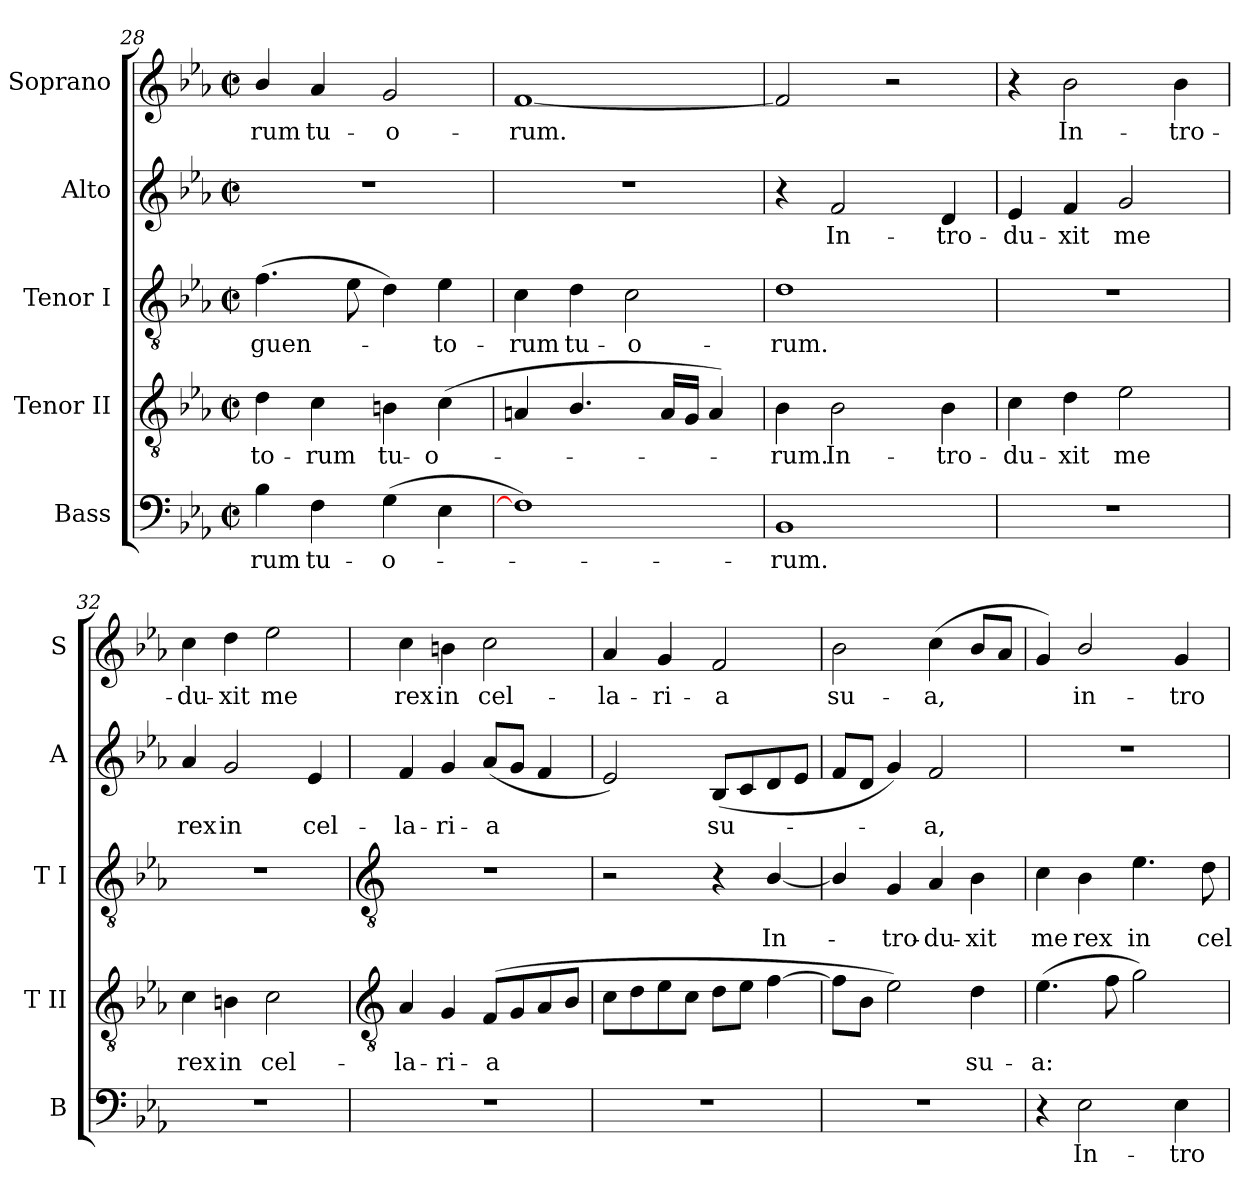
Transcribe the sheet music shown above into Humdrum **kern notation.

**kern	**text	**kern	**text	**kern	**text	**kern	**text	**kern	**text
*part5	*part5	*part4	*part4	*part3	*part3	*part2	*part2	*part1	*part1
*staff5	*staff5	*staff4	*staff4	*staff3	*staff3	*staff2	*staff2	*staff1	*staff1
*I"Bass	*	*I"Tenor II	*	*I"Tenor I	*	*I"Alto	*	*I"Soprano	*
*I'B	*	*I'T II	*	*I'T I	*	*I'A	*	*I'S	*
*clefF4	*	*clefGv2	*	*clefGv2	*	*clefG2	*	*clefG2	*
*k[b-e-a-]	*	*k[b-e-a-]	*	*k[b-e-a-]	*	*k[b-e-a-]	*	*k[b-e-a-]	*
*E-:	*	*E-:	*	*E-:	*	*E-:	*	*E-:	*
*M2/2	*	*M2/2	*	*M2/2	*	*M2/2	*	*M2/2	*
*met(c|)	*	*met(c|)	*	*met(c|)	*	*met(c|)	*	*met(c|)	*
=28	=28	=28	=28	=28	=28	=28	=28	=28	=28
!	!LO:LY:b	!	!LO:LY:b	!	!LO:LY:b	!	!	!	!LO:LY:b
4B-	-rum	4d	-to-	(>4.f	-guen-	1r	.	4b-/	-rum
!	!LO:LY:b	!	!LO:LY:b	!	!	!	!	!	!LO:LY:b
4F	tu-	4c	-rum	.	.	.	.	4a-	tu-
.	.	.	.	8e-	.	.	.	.	.
!	!LO:LY:b	!	!LO:LY:b	!	!	!	!	!	!LO:LY:b
(>4G	-o-	4Bn	tu-	4d)	.	.	.	2g	-o-
!	!	!	!LO:LY:b	!	!LO:LY:b	!	!	!	!
4E-	.	(<4c	-o-	4e-	to-	.	.	.	.
=29	=29	=29	=29	=29	=29	=29	=29	=29	=29
!	!	!	!	!	!LO:LY:b	!	!	!	!LO:LY:b
1F])	.	4An	.	4c	-rum	1r	.	[1f	-rum.
!	!	!	!	!	!LO:LY:b	!	!	!	!
.	.	4.B-/	.	4d	tu-	.	.	.	.
!	!	!	!	!	!LO:LY:b	!	!	!	!
.	.	.	.	2c	-o-	.	.	.	.
.	.	16ALL	.	.	.	.	.	.	.
.	.	16GJJ	.	.	.	.	.	.	.
.	.	4A)	.	.	.	.	.	.	.
=30	=30	=30	=30	=30	=30	=30	=30	=30	=30
!	!LO:LY:b	!	!LO:LY:b	!	!LO:LY:b	!	!	!	!
1BB-	rum.	4B-	rum.	1d	-rum.	4r	.	2f]	.
!	!	!	!LO:LY:b	!	!	!	!LO:LY:b	!	!
.	.	2B-	In-	.	.	2f	In-	.	.
.	.	.	.	.	.	.	.	2r	.
!	!	!	!LO:LY:b	!	!	!	!LO:LY:b	!	!
.	.	4B-	-tro-	.	.	4d	-tro-	.	.
=31	=31	=31	=31	=31	=31	=31	=31	=31	=31
!	!	!	!LO:LY:b	!	!	!	!LO:LY:b	!	!
1r	.	4c	-du-	1r	.	4e-	-du-	4r	.
!	!	!	!LO:LY:b	!	!	!	!LO:LY:b	!	!LO:LY:b
.	.	4d	-xit	.	.	4f	-xit	2b-	In-
!	!	!	!LO:LY:b	!	!	!	!LO:LY:b	!	!
.	.	2e-	me	.	.	2g	me	.	.
!	!	!	!	!	!	!	!	!	!LO:LY:b
.	.	.	.	.	.	.	.	4b-	-tro-
=32	=32	=32	=32	=32	=32	=32	=32	=32	=32
!	!	!	!LO:LY:b	!	!	!	!LO:LY:b	!	!LO:LY:b
1r	.	4c	rex	1r	.	4a-	rex	4cc	-du-
!	!	!	!LO:LY:b	!	!	!	!LO:LY:b	!	!LO:LY:b
.	.	4Bn	in	.	.	2g	in	4dd	-xit
!	!	!	!LO:LY:b	!	!	!	!	!	!LO:LY:b
.	.	2c	cel-	.	.	.	.	2ee-	me
!	!	!	!	!	!	!	!LO:LY:b	!	!
.	.	.	.	.	.	4e-	cel-	.	.
!!LO:LB:g=z
=33	=33	=33	=33	=33	=33	=33	=33	=33	=33
*	*	*clefGv2	*	*clefGv2	*	*	*	*	*
!	!	!	!LO:LY:b	!	!	!	!LO:LY:b	!	!LO:LY:b
1r	.	4A-	-la-	1r	.	4f	-la-	4cc	rex
!	!	!	!LO:LY:b	!	!	!	!LO:LY:b	!	!LO:LY:b
.	.	4G	-ri-	.	.	4g	-ri-	4bn	in
!	!	!	!LO:LY:b	!	!	!	!LO:LY:b	!	!LO:LY:b
.	.	(>8FL	-a	.	.	(<8a-L	-a	2cc	cel-
.	.	8G	.	.	.	8gJ	.	.	.
.	.	8A-	.	.	.	4f	.	.	.
.	.	8B-J	.	.	.	.	.	.	.
=34	=34	=34	=34	=34	=34	=34	=34	=34	=34
!	!	!	!	!	!	!	!	!	!LO:LY:b
1r	.	8cL	.	2r	.	2e-)	.	4a-	-la-
.	.	8d	.	.	.	.	.	.	.
!	!	!	!	!	!	!	!	!	!LO:LY:b
.	.	8e-	.	.	.	.	.	4g	-ri-
.	.	8cJ	.	.	.	.	.	.	.
!	!	!	!	!	!	!	!LO:LY:b	!	!LO:LY:b
.	.	8dL	.	4r	.	(<8B-L	su-	2f	-a
.	.	8e-J	.	.	.	8c	.	.	.
!	!	!	!	!	!LO:LY:b	!	!	!	!
.	.	[4f	.	[4B-/	In-	8d	.	.	.
.	.	.	.	.	.	8e-J	.	.	.
=35	=35	=35	=35	=35	=35	=35	=35	=35	=35
!	!	!	!	!	!	!	!	!	!LO:LY:b
1r	.	8fL]	.	4B-/]	.	8fL	.	2b-	su-
.	.	8B-J	.	.	.	8dJ	.	.	.
!	!	!	!	!	!LO:LY:b	!	!	!	!
.	.	2e-)	.	4G	tro-	4g)	.	.	.
!	!	!	!	!	!LO:LY:b	!	!LO:LY:b	!	!LO:LY:b
.	.	.	.	4A-	-du-	2f	a,	(<4cc	-a,
!	!	!	!LO:LY:b	!	!LO:LY:b	!	!	!	!
.	.	4d	su-	4B-	-xit	.	.	8b-L	.
.	.	.	.	.	.	.	.	8a-J	.
=36	=36	=36	=36	=36	=36	=36	=36	=36	=36
!	!	!	!LO:LY:b	!	!LO:LY:b	!	!	!	!
4r	.	(>4.e-	-a:	4c	me	1r	.	4g)	.
!	!LO:LY:b	!	!	!	!LO:LY:b	!	!	!	!LO:LY:b
2E-	In-	.	.	4B-	rex	.	.	2b-/	in-
.	.	8f	.	.	.	.	.	.	.
!	!	!	!	!	!LO:LY:b	!	!	!	!
.	.	2g)	.	4.e-	in	.	.	.	.
!	!LO:LY:b	!	!	!	!	!	!	!	!LO:LY:b
4E-	-tro-	.	.	.	.	.	.	4g	-tro-
!	!	!	!	!	!LO:LY:b	!	!	!	!
.	.	.	.	8d	cel-	.	.	.	.
=	=	=	=	=	=	=	=	=	=
*-	*-	*-	*-	*-	*-	*-	*-	*-	*-
